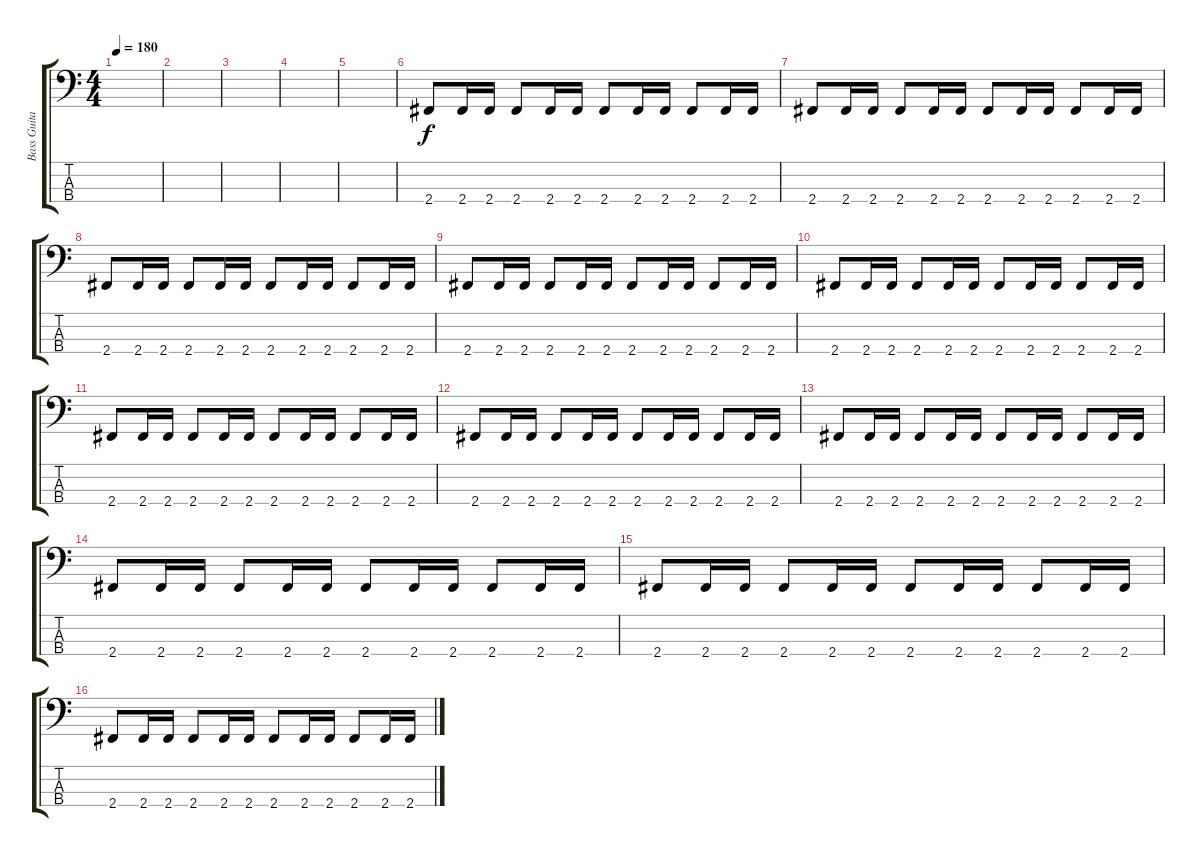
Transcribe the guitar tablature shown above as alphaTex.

\track ("Bass Guitar" "Bass Guita") {instrument electricbasspick}
\staff {score tabs}
\tuning (G2 D2 A1 E1) {hide}
\ts (4 4)
\tempo 180
\clef f4
\ks c
|
|
|
|
|
2.4.8 2.4.16 2.4.16 2.4.8 2.4.16 2.4.16 2.4.8 2.4.16 2.4.16 2.4.8 2.4.16 2.4.16 |
2.4.8 2.4.16 2.4.16 2.4.8 2.4.16 2.4.16 2.4.8 2.4.16 2.4.16 2.4.8 2.4.16 2.4.16 |
2.4.8 2.4.16 2.4.16 2.4.8 2.4.16 2.4.16 2.4.8 2.4.16 2.4.16 2.4.8 2.4.16 2.4.16 |
2.4.8 2.4.16 2.4.16 2.4.8 2.4.16 2.4.16 2.4.8 2.4.16 2.4.16 2.4.8 2.4.16 2.4.16 |
2.4.8 2.4.16 2.4.16 2.4.8 2.4.16 2.4.16 2.4.8 2.4.16 2.4.16 2.4.8 2.4.16 2.4.16 |
2.4.8 2.4.16 2.4.16 2.4.8 2.4.16 2.4.16 2.4.8 2.4.16 2.4.16 2.4.8 2.4.16 2.4.16 |
2.4.8 2.4.16 2.4.16 2.4.8 2.4.16 2.4.16 2.4.8 2.4.16 2.4.16 2.4.8 2.4.16 2.4.16 |
2.4.8 2.4.16 2.4.16 2.4.8 2.4.16 2.4.16 2.4.8 2.4.16 2.4.16 2.4.8 2.4.16 2.4.16 |
2.4.8 2.4.16 2.4.16 2.4.8 2.4.16 2.4.16 2.4.8 2.4.16 2.4.16 2.4.8 2.4.16 2.4.16 |
2.4.8 2.4.16 2.4.16 2.4.8 2.4.16 2.4.16 2.4.8 2.4.16 2.4.16 2.4.8 2.4.16 2.4.16 |
2.4.8 2.4.16 2.4.16 2.4.8 2.4.16 2.4.16 2.4.8 2.4.16 2.4.16 2.4.8 2.4.16 2.4.16
